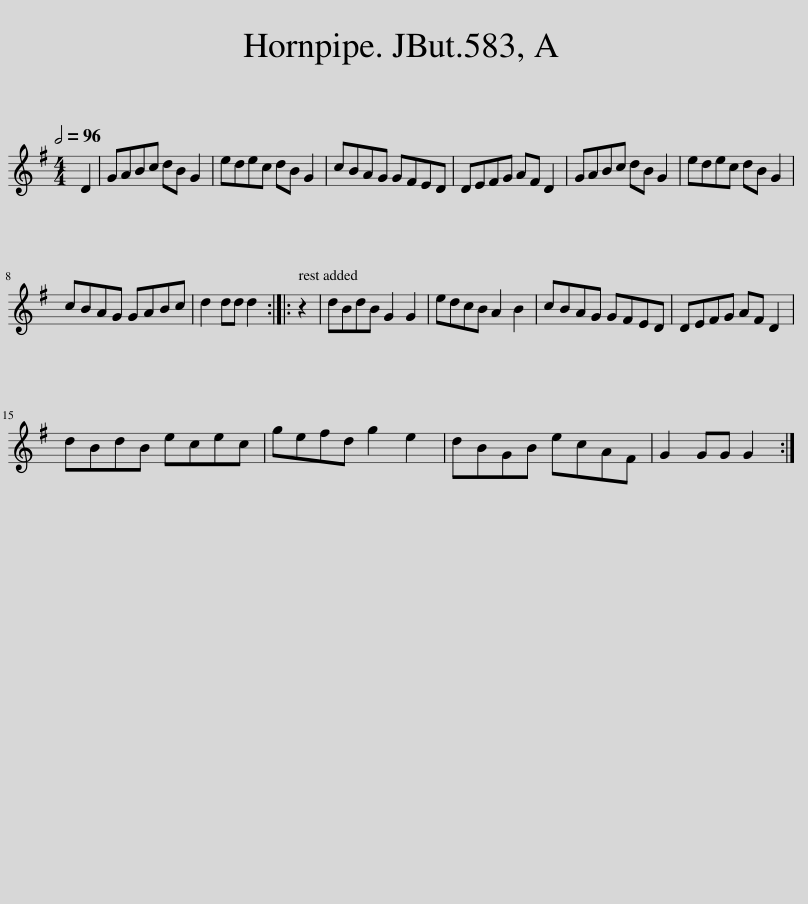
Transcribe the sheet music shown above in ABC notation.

X:1
L:1/8
Q:1/2=96
M:4/4
I:linebreak $
K:G
V:1 treble
V:1
 D2 | GABc dB G2 | edec dB G2 | cBAG GFED | DEFG AF D2 | %5
 GABc dB G2 | edec dB G2 |$ cBAG GABc | d2 dd d2 :: z2 | %10
 dBdB G2 G2 | edcB A2 B2 | cBAG GFED | DEFG AF D2 |$ dBdB ecec | %15
 gefd g2 e2 | dBGB ecAF | G2 GG G2 :| %18
